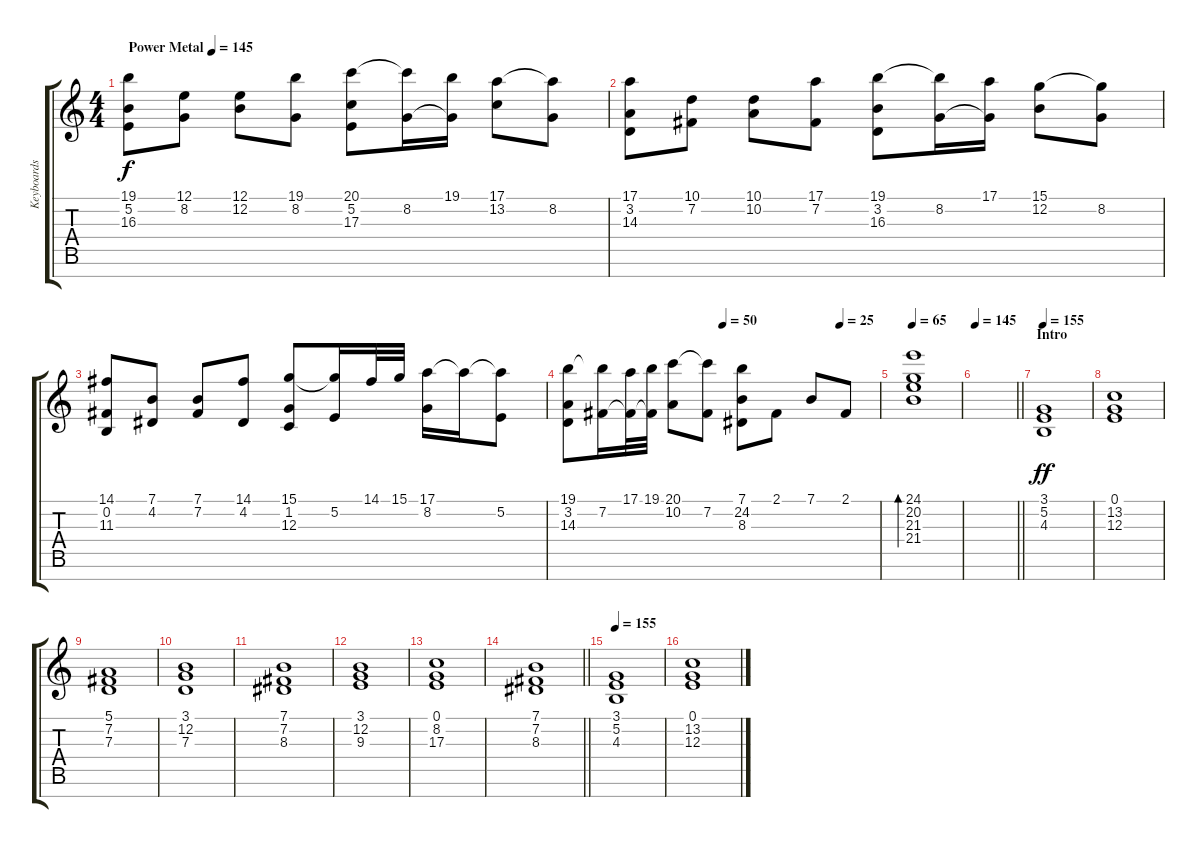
\track ("Keyboards" "Keyboards") {solo instrument musicbox}
\staff {score tabs}
\tuning (E4 B3 G3 D3 A2 E2 B1) {hide}
\ts (4 4)
\tempo (145 "Power Metal")
\tempo 65
\tempo (145 "Power Metal")
\clef g2
\ks c
(19.1 5.2 16.3).8{dy f instrument musicbox} (12.1 8.2).8 (12.1 12.2).8 (19.1 8.2).8 (20.1 5.2 17.3).8 (20.1{t} 8.2).16 (19.1 8.2{t}).16 (17.1 13.2).8 (17.1{t} 8.2).8 |
(17.1 3.2 14.3).8 (10.1 7.2).8 (10.1 10.2).8 (17.1 7.2).8 (19.1 3.2 16.3).8 (19.1{t} 8.2).16 (17.1 8.2{t}).16 (15.1 12.2).8 (15.1{t} 8.2).8 |
(14.1 0.2 11.3).8 (7.1 4.2).8 (7.1 7.2).8 (14.1 4.2).8 (15.1 1.2 12.3).8 (15.1{t} 5.2).16 14.1.32 15.1.32 (17.1 8.2).16 17.1{t}.16 (17.1{t} 5.2).8 |
\tempo (50 0.5)
\tempo (25 0.875)
(19.1 3.2 14.3).8 (19.1{t} 7.2).16 (17.1 7.2{t}).32 (19.1 7.2{t}).32 (20.1 10.2).8 (20.1{t} 7.2).8 (7.1 24.2 8.3).8 2.1.8 7.1.8 2.1.8 |
\tempo 65
(24.1 20.2 21.3 21.4).1{bd 480} |
\tempo 145
\barLineRight lightlight
|
\section ("" "Intro")
\tempo 155
(3.1 5.2 4.3).1{dy ff volume 10 instrument stringensemble1} |
(0.1 13.2 12.3).1 |
(5.1 7.2 7.3).1 |
(3.1 12.2 7.3).1 |
(7.1 7.2 8.3).1 |
(3.1 12.2 9.3).1 |
(0.1 8.2 17.3).1 |
\barLineRight lightlight
(7.1 7.2 8.3).1 |
\section ("" "")
\tempo 155
(3.1 5.2 4.3).1{instrument stringensemble1} |
(0.1 13.2 12.3).1
